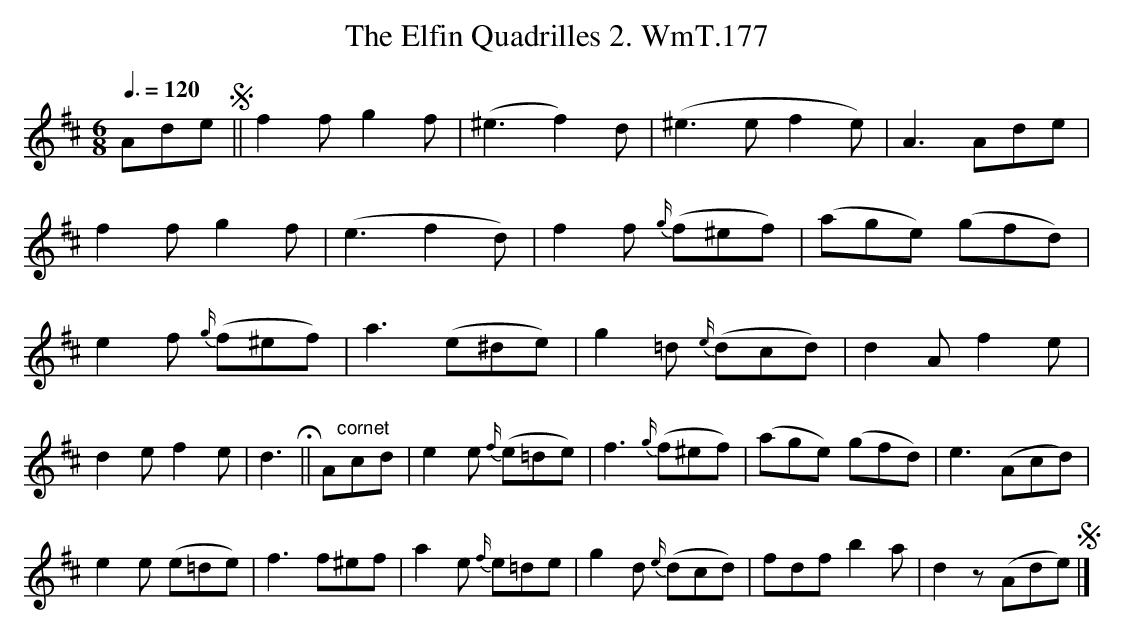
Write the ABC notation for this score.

X:1
T:Elfin Quadrilles 2. WmT.177, The
M:6/8
L:1/8
Q:3/8=120
K:D
Ade!segno!||f2 f g2 f|(^e3 f2) d|(^e3 e f2 e)|A3 Ade|
f2 f g2 f|(e3 f2 d)|f2 f {g/}(f^ef)|(age) (gfd)|
e2 f {g/}(f^ef)|a3 (e^de)|g2 =d {e/}(dcd)|d2 A f2e|
d2 e f2 e|d3 !fermata!||"    cornet"Acd|e2 e {f/}(e=de)|f3 {g/}(f^ef)|(age) (gfd)|e3 (Acd)|
e2 e (e=de)|f3 f^ef|a2 e {f/}e=de|g2 d {e/}(dcd)|fdf b2 a|d2 z (Ade)!segno!|]
